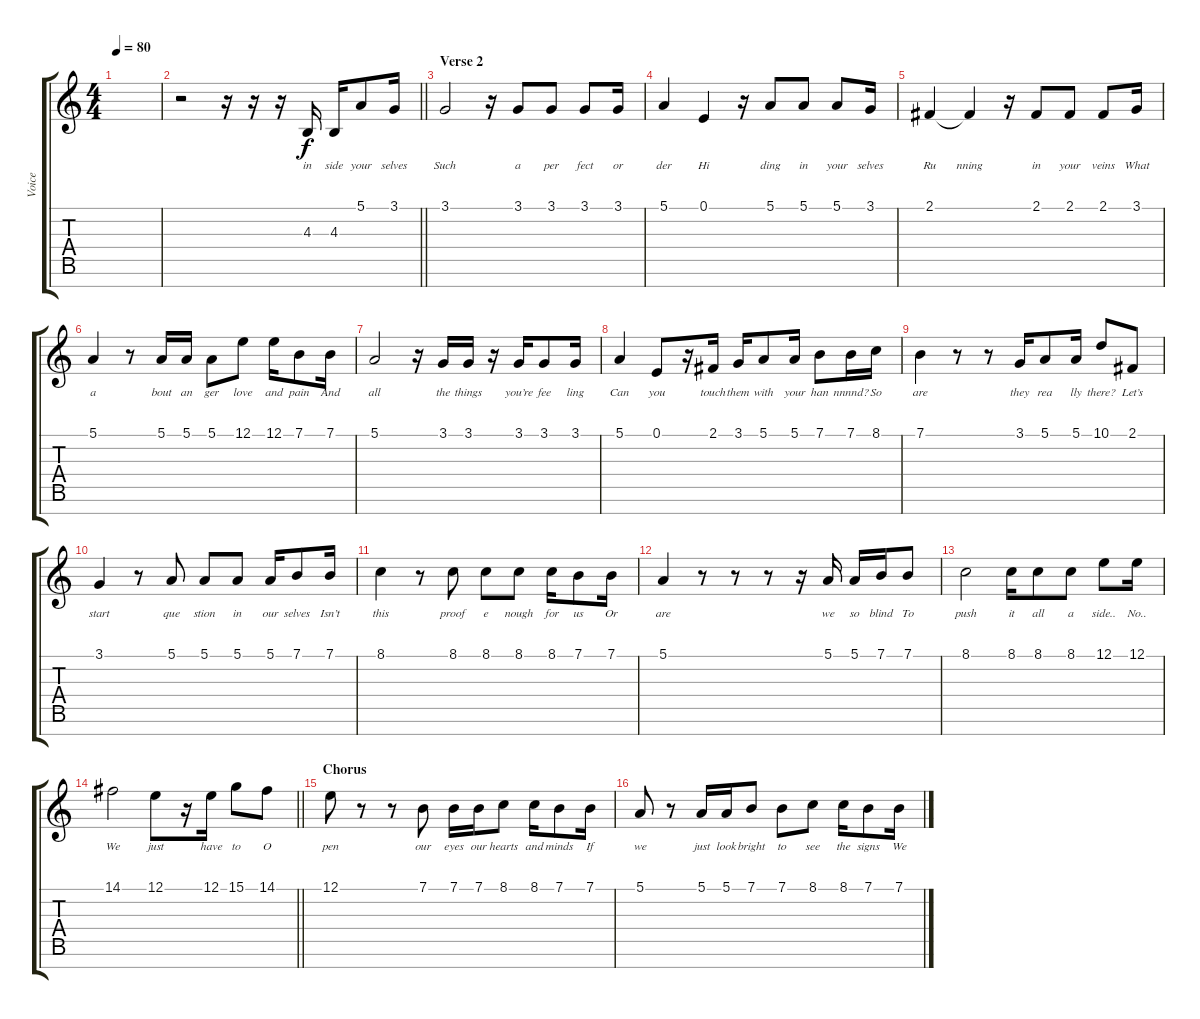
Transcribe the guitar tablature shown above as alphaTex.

\track ("Voice" "Voice") {instrument voiceoohs}
\staff {score tabs}
\tuning (E4 B3 G3 D3 A2 E2 B1) {hide}
\ts (4 4)
\tempo 80
\clef g2
\ks c
|
\barLineRight lightlight
r.2 r.16 r.16 r.16 4.3.16{lyrics (0 "in") lyrics (1 "") lyrics (2 "") lyrics (3 "") lyrics (4 "")} 4.3.16{lyrics (0 "side") lyrics (1 "") lyrics (2 "") lyrics (3 "") lyrics (4 "")} 5.1.8{lyrics (0 "your") lyrics (1 "") lyrics (2 "") lyrics (3 "") lyrics (4 "")} 3.1.16{lyrics (0 "selves") lyrics (1 "") lyrics (2 "") lyrics (3 "") lyrics (4 "")} |
\section ("" "Verse 2")
3.1.2{lyrics (0 "Such") lyrics (1 "") lyrics (2 "") lyrics (3 "") lyrics (4 "")} r.16 3.1.8{lyrics (0 "a") lyrics (1 "") lyrics (2 "") lyrics (3 "") lyrics (4 "")} 3.1.8{lyrics (0 "per") lyrics (1 "") lyrics (2 "") lyrics (3 "") lyrics (4 "")} 3.1.8{lyrics (0 "fect") lyrics (1 "") lyrics (2 "") lyrics (3 "") lyrics (4 "")} 3.1.16{lyrics (0 "or") lyrics (1 "") lyrics (2 "") lyrics (3 "") lyrics (4 "")} |
5.1.4{lyrics (0 "der") lyrics (1 "") lyrics (2 "") lyrics (3 "") lyrics (4 "")} 0.1.4{lyrics (0 "Hi") lyrics (1 "") lyrics (2 "") lyrics (3 "") lyrics (4 "")} r.16 5.1.8{lyrics (0 "ding") lyrics (1 "") lyrics (2 "") lyrics (3 "") lyrics (4 "")} 5.1.8{lyrics (0 "in") lyrics (1 "") lyrics (2 "") lyrics (3 "") lyrics (4 "")} 5.1.8{lyrics (0 "your") lyrics (1 "") lyrics (2 "") lyrics (3 "") lyrics (4 "")} 3.1.16{lyrics (0 "selves") lyrics (1 "") lyrics (2 "") lyrics (3 "") lyrics (4 "")} |
2.1.4{lyrics (0 "Ru") lyrics (1 "") lyrics (2 "") lyrics (3 "") lyrics (4 "")} 2.1{t}.4{lyrics (0 "nning") lyrics (1 "") lyrics (2 "") lyrics (3 "") lyrics (4 "")} r.16 2.1.8{lyrics (0 "in") lyrics (1 "") lyrics (2 "") lyrics (3 "") lyrics (4 "")} 2.1.8{lyrics (0 "your") lyrics (1 "") lyrics (2 "") lyrics (3 "") lyrics (4 "")} 2.1.8{lyrics (0 "veins") lyrics (1 "") lyrics (2 "") lyrics (3 "") lyrics (4 "")} 3.1.16{lyrics (0 "What") lyrics (1 "") lyrics (2 "") lyrics (3 "") lyrics (4 "")} |
5.1.4{lyrics (0 "a") lyrics (1 "") lyrics (2 "") lyrics (3 "") lyrics (4 "")} r.8 5.1.16{lyrics (0 "bout") lyrics (1 "") lyrics (2 "") lyrics (3 "") lyrics (4 "")} 5.1.16{lyrics (0 "an") lyrics (1 "") lyrics (2 "") lyrics (3 "") lyrics (4 "")} 5.1.8{lyrics (0 "ger") lyrics (1 "") lyrics (2 "") lyrics (3 "") lyrics (4 "")} 12.1.8{lyrics (0 "love") lyrics (1 "") lyrics (2 "") lyrics (3 "") lyrics (4 "")} 12.1.16{lyrics (0 "and") lyrics (1 "") lyrics (2 "") lyrics (3 "") lyrics (4 "")} 7.1.8{lyrics (0 "pain") lyrics (1 "") lyrics (2 "") lyrics (3 "") lyrics (4 "")} 7.1.16{lyrics (0 "And") lyrics (1 "") lyrics (2 "") lyrics (3 "") lyrics (4 "")} |
5.1.2{lyrics (0 "all") lyrics (1 "") lyrics (2 "") lyrics (3 "") lyrics (4 "")} r.16 3.1.16{lyrics (0 "the") lyrics (1 "") lyrics (2 "") lyrics (3 "") lyrics (4 "")} 3.1.16{lyrics (0 "things") lyrics (1 "") lyrics (2 "") lyrics (3 "") lyrics (4 "")} r.16 3.1.16{lyrics (0 "you’re") lyrics (1 "") lyrics (2 "") lyrics (3 "") lyrics (4 "")} 3.1.8{lyrics (0 "fee") lyrics (1 "") lyrics (2 "") lyrics (3 "") lyrics (4 "")} 3.1.16{lyrics (0 "ling") lyrics (1 "") lyrics (2 "") lyrics (3 "") lyrics (4 "")} |
5.1.4{lyrics (0 "Can") lyrics (1 "") lyrics (2 "") lyrics (3 "") lyrics (4 "")} 0.1.8{lyrics (0 "you") lyrics (1 "") lyrics (2 "") lyrics (3 "") lyrics (4 "")} r.16 2.1.16{lyrics (0 "touch") lyrics (1 "") lyrics (2 "") lyrics (3 "") lyrics (4 "")} 3.1.16{lyrics (0 "them") lyrics (1 "") lyrics (2 "") lyrics (3 "") lyrics (4 "")} 5.1.8{lyrics (0 "with") lyrics (1 "") lyrics (2 "") lyrics (3 "") lyrics (4 "")} 5.1.16{lyrics (0 "your") lyrics (1 "") lyrics (2 "") lyrics (3 "") lyrics (4 "")} 7.1.8{lyrics (0 "han") lyrics (1 "") lyrics (2 "") lyrics (3 "") lyrics (4 "")} 7.1.16{lyrics (0 "nnnnd?") lyrics (1 "") lyrics (2 "") lyrics (3 "") lyrics (4 "")} 8.1.16{lyrics (0 "So") lyrics (1 "") lyrics (2 "") lyrics (3 "") lyrics (4 "")} |
7.1.4{lyrics (0 "are") lyrics (1 "") lyrics (2 "") lyrics (3 "") lyrics (4 "")} r.8 r.8 3.1.16{lyrics (0 "they") lyrics (1 "") lyrics (2 "") lyrics (3 "") lyrics (4 "")} 5.1.8{lyrics (0 "rea") lyrics (1 "") lyrics (2 "") lyrics (3 "") lyrics (4 "")} 5.1.16{lyrics (0 "lly") lyrics (1 "") lyrics (2 "") lyrics (3 "") lyrics (4 "")} 10.1.8{lyrics (0 "there?") lyrics (1 "") lyrics (2 "") lyrics (3 "") lyrics (4 "")} 2.1.8{lyrics (0 "Let’s") lyrics (1 "") lyrics (2 "") lyrics (3 "") lyrics (4 "")} |
3.1.4{lyrics (0 "start") lyrics (1 "") lyrics (2 "") lyrics (3 "") lyrics (4 "")} r.8 5.1.8{lyrics (0 "que") lyrics (1 "") lyrics (2 "") lyrics (3 "") lyrics (4 "")} 5.1.8{lyrics (0 "stion") lyrics (1 "") lyrics (2 "") lyrics (3 "") lyrics (4 "")} 5.1.8{lyrics (0 "in") lyrics (1 "") lyrics (2 "") lyrics (3 "") lyrics (4 "")} 5.1.16{lyrics (0 "our") lyrics (1 "") lyrics (2 "") lyrics (3 "") lyrics (4 "")} 7.1.8{lyrics (0 "selves") lyrics (1 "") lyrics (2 "") lyrics (3 "") lyrics (4 "")} 7.1.16{lyrics (0 "Isn’t") lyrics (1 "") lyrics (2 "") lyrics (3 "") lyrics (4 "")} |
8.1.4{lyrics (0 "this") lyrics (1 "") lyrics (2 "") lyrics (3 "") lyrics (4 "")} r.8 8.1.8{lyrics (0 "proof") lyrics (1 "") lyrics (2 "") lyrics (3 "") lyrics (4 "")} 8.1.8{lyrics (0 "e") lyrics (1 "") lyrics (2 "") lyrics (3 "") lyrics (4 "")} 8.1.8{lyrics (0 "nough") lyrics (1 "") lyrics (2 "") lyrics (3 "") lyrics (4 "")} 8.1.16{lyrics (0 "for") lyrics (1 "") lyrics (2 "") lyrics (3 "") lyrics (4 "")} 7.1.8{lyrics (0 "us") lyrics (1 "") lyrics (2 "") lyrics (3 "") lyrics (4 "")} 7.1.16{lyrics (0 "Or") lyrics (1 "") lyrics (2 "") lyrics (3 "") lyrics (4 "")} |
5.1.4{lyrics (0 "are") lyrics (1 "") lyrics (2 "") lyrics (3 "") lyrics (4 "")} r.8 r.8 r.8 r.16 5.1.16{lyrics (0 "we") lyrics (1 "") lyrics (2 "") lyrics (3 "") lyrics (4 "")} 5.1.16{lyrics (0 "so") lyrics (1 "") lyrics (2 "") lyrics (3 "") lyrics (4 "")} 7.1.16{lyrics (0 "blind") lyrics (1 "") lyrics (2 "") lyrics (3 "") lyrics (4 "")} 7.1.8{lyrics (0 "To") lyrics (1 "") lyrics (2 "") lyrics (3 "") lyrics (4 "")} |
8.1.2{lyrics (0 "push") lyrics (1 "") lyrics (2 "") lyrics (3 "") lyrics (4 "")} 8.1.16{lyrics (0 "it") lyrics (1 "") lyrics (2 "") lyrics (3 "") lyrics (4 "")} 8.1.8{lyrics (0 "all") lyrics (1 "") lyrics (2 "") lyrics (3 "") lyrics (4 "")} 8.1.8{lyrics (0 "a") lyrics (1 "") lyrics (2 "") lyrics (3 "") lyrics (4 "")} 12.1.8{lyrics (0 "side..") lyrics (1 "") lyrics (2 "") lyrics (3 "") lyrics (4 "")} 12.1.16{lyrics (0 "No..") lyrics (1 "") lyrics (2 "") lyrics (3 "") lyrics (4 "")} |
\barLineRight lightlight
14.1.2{lyrics (0 "We") lyrics (1 "") lyrics (2 "") lyrics (3 "") lyrics (4 "")} 12.1.8{lyrics (0 "just") lyrics (1 "") lyrics (2 "") lyrics (3 "") lyrics (4 "")} r.16 12.1.16{lyrics (0 "have") lyrics (1 "") lyrics (2 "") lyrics (3 "") lyrics (4 "")} 15.1.8{lyrics (0 "to") lyrics (1 "") lyrics (2 "") lyrics (3 "") lyrics (4 "")} 14.1.8{lyrics (0 "O") lyrics (1 "") lyrics (2 "") lyrics (3 "") lyrics (4 "")} |
\section ("" "Chorus")
12.1.8{lyrics (0 "pen") lyrics (1 "") lyrics (2 "") lyrics (3 "") lyrics (4 "")} r.8 r.8 7.1.8{lyrics (0 "our") lyrics (1 "") lyrics (2 "") lyrics (3 "") lyrics (4 "")} 7.1.16{lyrics (0 "eyes") lyrics (1 "") lyrics (2 "") lyrics (3 "") lyrics (4 "")} 7.1.16{lyrics (0 "our") lyrics (1 "") lyrics (2 "") lyrics (3 "") lyrics (4 "")} 8.1.8{lyrics (0 "hearts") lyrics (1 "") lyrics (2 "") lyrics (3 "") lyrics (4 "")} 8.1.16{lyrics (0 "and") lyrics (1 "") lyrics (2 "") lyrics (3 "") lyrics (4 "")} 7.1.8{lyrics (0 "minds") lyrics (1 "") lyrics (2 "") lyrics (3 "") lyrics (4 "")} 7.1.16{lyrics (0 "If") lyrics (1 "") lyrics (2 "") lyrics (3 "") lyrics (4 "")} |
5.1.8{lyrics (0 "we") lyrics (1 "") lyrics (2 "") lyrics (3 "") lyrics (4 "")} r.8 5.1.16{lyrics (0 "just") lyrics (1 "") lyrics (2 "") lyrics (3 "") lyrics (4 "")} 5.1.16{lyrics (0 "look") lyrics (1 "") lyrics (2 "") lyrics (3 "") lyrics (4 "")} 7.1.8{lyrics (0 "bright") lyrics (1 "") lyrics (2 "") lyrics (3 "") lyrics (4 "")} 7.1.8{lyrics (0 "to") lyrics (1 "") lyrics (2 "") lyrics (3 "") lyrics (4 "")} 8.1.8{lyrics (0 "see") lyrics (1 "") lyrics (2 "") lyrics (3 "") lyrics (4 "")} 8.1.16{lyrics (0 "the") lyrics (1 "") lyrics (2 "") lyrics (3 "") lyrics (4 "")} 7.1.8{lyrics (0 "signs") lyrics (1 "") lyrics (2 "") lyrics (3 "") lyrics (4 "")} 7.1.16{lyrics (0 "We") lyrics (1 "") lyrics (2 "") lyrics (3 "") lyrics (4 "")}
